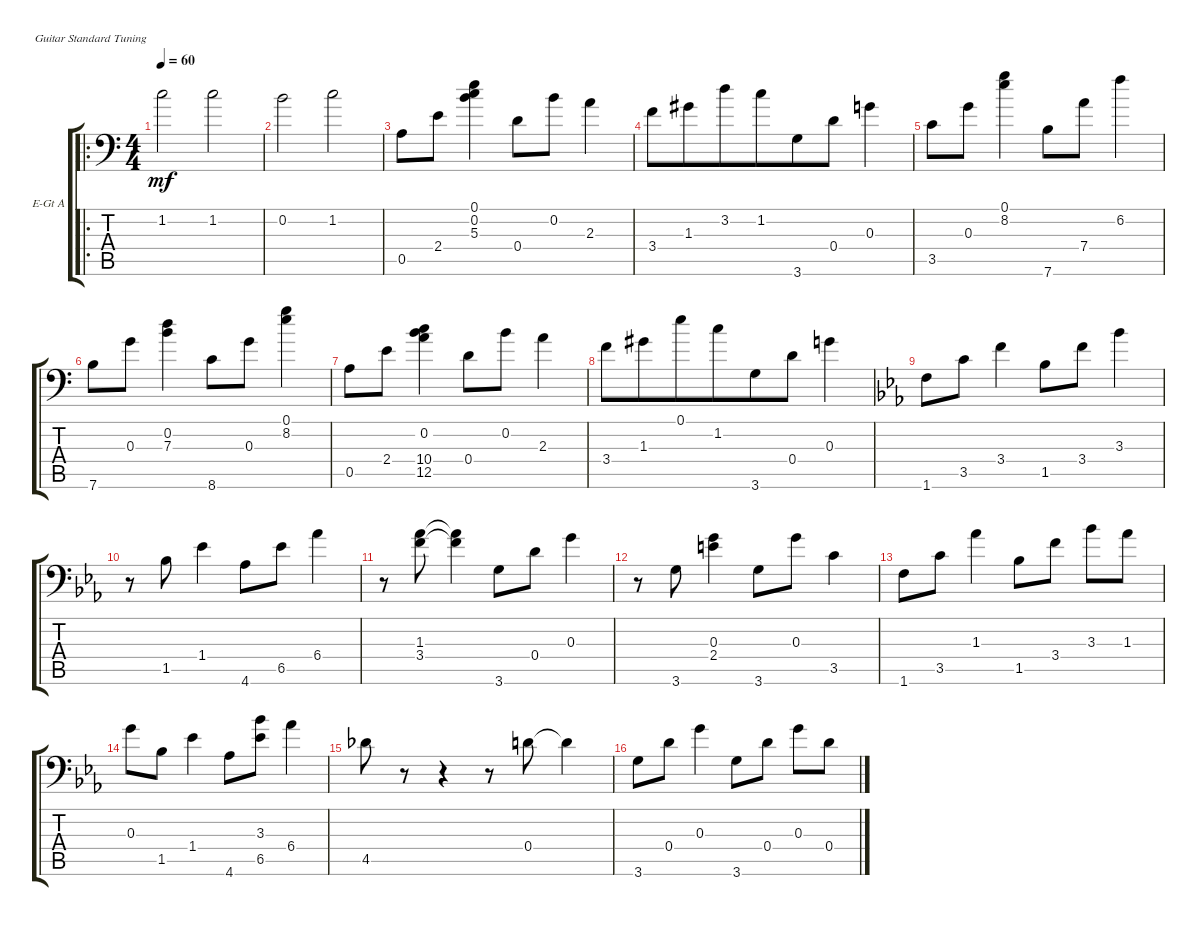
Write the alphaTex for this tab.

\defaultSystemsLayout 4
\bracketExtendMode groupsimilarinstruments
\firstSystemTrackNameOrientation horizontal
\otherSystemsTrackNameOrientation horizontal
\track ("A" "E-Gt A") {instrument electricguitarclean}
\staff {score tabs}
\tuning (E4 B3 G3 D3 A2 E2)
\ro
\ts (4 4)
\tempo 60
\clef f4
\scale
0.512
\ks c
1.2.2{dy mf instrument electricguitarclean beam merge} 1.2.2{beam merge} |
\scale
0.244 0.2.2{beam merge} 1.2.2{beam merge} |
\scale
0.244 0.5.8{beam merge} 2.4.8{beam merge} (0.2 0.1 5.3).4{beam merge} 0.4.8{beam merge} 0.2.8{beam merge} 2.3.4{beam merge} |
\scale
0.333333 3.4.8{beam merge} 1.3.8{beam merge} 3.2.8{beam merge} 1.2.8{beam merge} 3.6.8{beam merge} 0.4.8{beam merge} 0.3.4{beam merge} |
\scale
0.333333 3.5.8{beam merge} 0.3.8{beam merge} (0.1 8.2).4{beam merge} 7.6.8{beam merge} 7.4.8{beam merge} 6.2.4{beam merge} |
\scale
0.333333 7.6.8{beam merge} 0.3.8{beam merge} (0.2 7.3).4{beam merge} 8.6.8{beam merge} 0.3.8{beam merge} (0.1 8.2).4{beam merge} |
\scale
0.253112 0.5.8{beam merge} 2.4.8{beam merge} (0.2 10.4 12.5).4{beam merge} 0.4.8{beam merge} 0.2.8{beam merge} 2.3.4{beam merge} |
\scale
0.253112 3.4.8{beam merge} 1.3.8{beam merge} 0.1.8{beam merge} 1.2.8{beam merge} 3.6.8{beam merge} 0.4.8{beam merge} 0.3.4 |
\scale
0.493776
\ks eb
1.6.8 3.5.8 3.4.4 1.5.8 3.4.8 3.3.4 |
\scale
0.333333 r.8 1.5.8 1.4.4 4.6.8 6.5.8 6.4.4 |
\scale
0.333333 r.8 (1.3 3.4).8 (1.3{t} 3.4{t}).4 3.6.8 0.4.8 0.3.4 |
\scale
0.333333 r.8 3.6.8 (2.4 0.3).4 3.6.8 0.3.8 3.5.4 |
\scale
0.333333 1.6.8 3.5.8 1.3.4 1.5.8 3.4.8 3.3.8 1.3.8 |
\scale
0.333333 0.3.8 1.5.8 1.4.4 4.6.8 (6.5 3.3).8 6.4.4 |
\scale
0.333333 4.5.8 r.8 r.4 r.8 0.4.8 0.4{t}.4 |
\scale
0.252066 3.6.8 0.4.8 0.3.4 3.6.8 0.4.8 0.3.8 0.4.8
